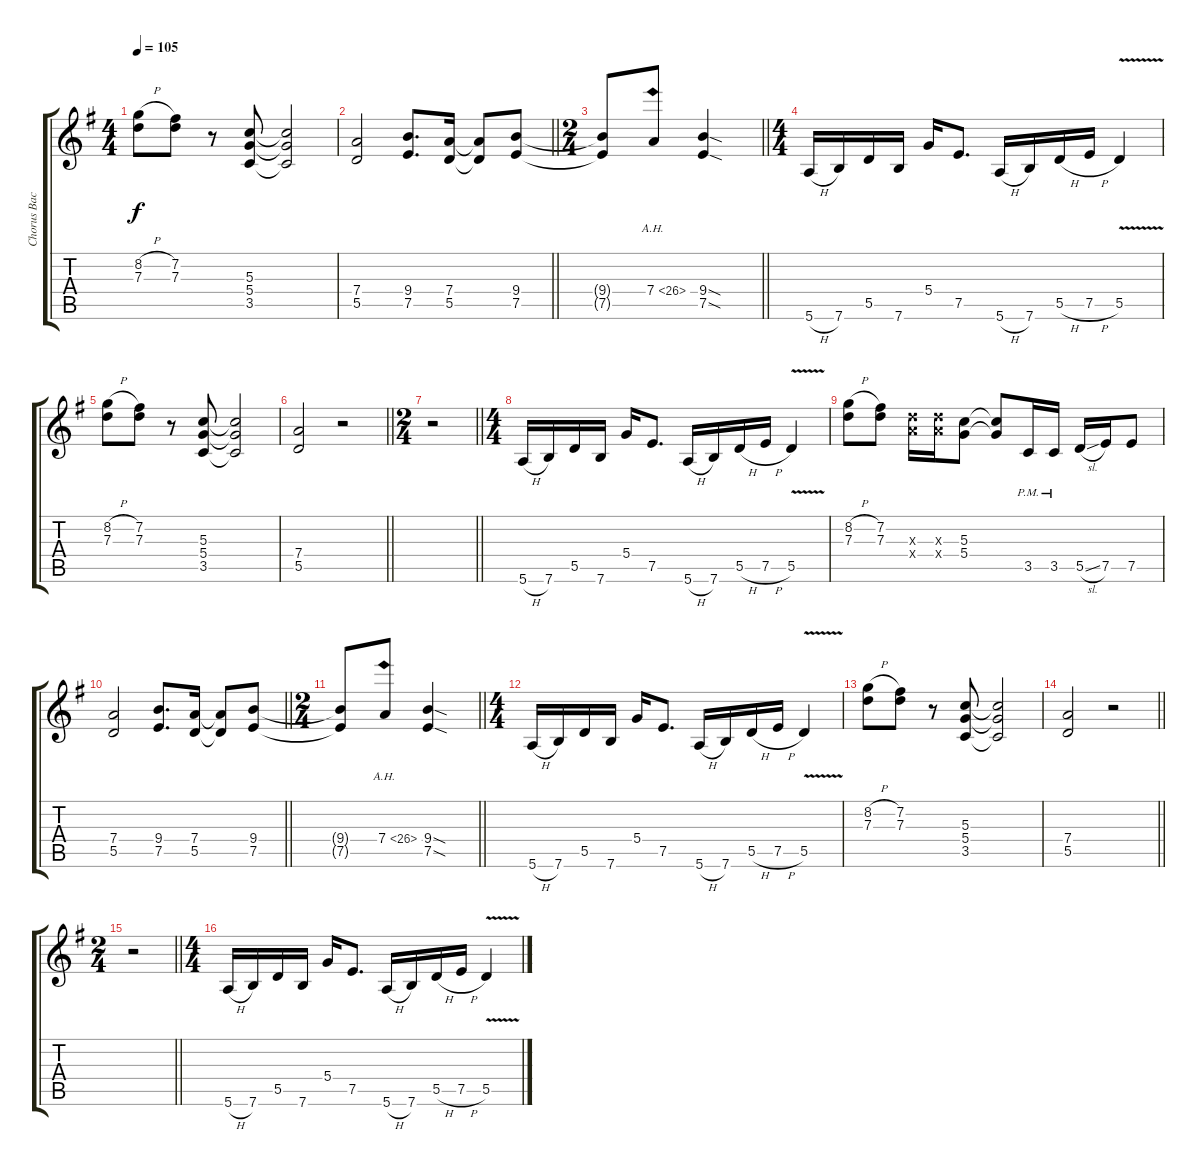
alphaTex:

\track ("Chorus Back L" "Chorus Bac") {instrument overdrivenguitar}
\staff {score tabs}
\tuning (E4 B3 G3 D3 A2 E2) {hide}
\ts (4 4)
\tempo 105
\clef g2
\ks g
(8.2{h} 7.3).8{dy f} (7.2 7.3).8 r.8 (5.3 5.4 3.5).8 (5.3{t} 5.4{t} 3.5{t}).2 |
\barLineRight lightlight
(7.4 5.5).2 (9.4 7.5).8{d} (7.4 5.5).16 (7.4{t} 5.5{t}).8 (9.4 7.5).8 |
\ts (2 4)
\barLineRight lightlight
(9.4{t} 7.5{t}).8 7.4{ah 19}.8 (9.4{sod} 7.5{sod}).4 |
\ts (4 4)
5.6{h}.16 7.6.16 5.5.16 7.6.16 5.4.16 7.5.8{d} 5.6{h}.16 7.6.16 5.5{h}.16 7.5{h}.16 5.5{v}.4 |
(8.2{h} 7.3).8 (7.2 7.3).8 r.8 (5.3 5.4 3.5).8 (5.3{t} 5.4{t} 3.5{t}).2 |
\barLineRight lightlight
(7.4 5.5).2 r.2 |
\ts (2 4)
\barLineRight lightlight
r.2 |
\ts (4 4)
5.6{h}.16 7.6.16 5.5.16 7.6.16 5.4.16 7.5.8{d} 5.6{h}.16 7.6.16 5.5{h}.16 7.5{h}.16 5.5{v}.4 |
(8.2{h} 7.3).8 (7.2 7.3).8 (7.3{x} 7.4{x}).16 (7.3{x} 7.4{x}).16 (5.3 5.4).8 (5.3{t} 5.4{t}).8 3.5{pm}.16 3.5{pm}.16 5.5{sl}.16 7.5.16 7.5.8 |
\barLineRight lightlight
(7.4 5.5).2 (9.4 7.5).8{d} (7.4 5.5).16 (7.4{t} 5.5{t}).8 (9.4 7.5).8 |
\ts (2 4)
\barLineRight lightlight
(9.4{t} 7.5{t}).8 7.4{ah 19}.8 (9.4{sod} 7.5{sod}).4 |
\ts (4 4)
5.6{h}.16 7.6.16 5.5.16 7.6.16 5.4.16 7.5.8{d} 5.6{h}.16 7.6.16 5.5{h}.16 7.5{h}.16 5.5{v}.4 |
(8.2{h} 7.3).8 (7.2 7.3).8 r.8 (5.3 5.4 3.5).8 (5.3{t} 5.4{t} 3.5{t}).2 |
\barLineRight lightlight
(7.4 5.5).2 r.2 |
\ts (2 4)
\barLineRight lightlight
r.2 |
\ts (4 4)
5.6{h}.16 7.6.16 5.5.16 7.6.16 5.4.16 7.5.8{d} 5.6{h}.16 7.6.16 5.5{h}.16 7.5{h}.16 5.5{v}.4
